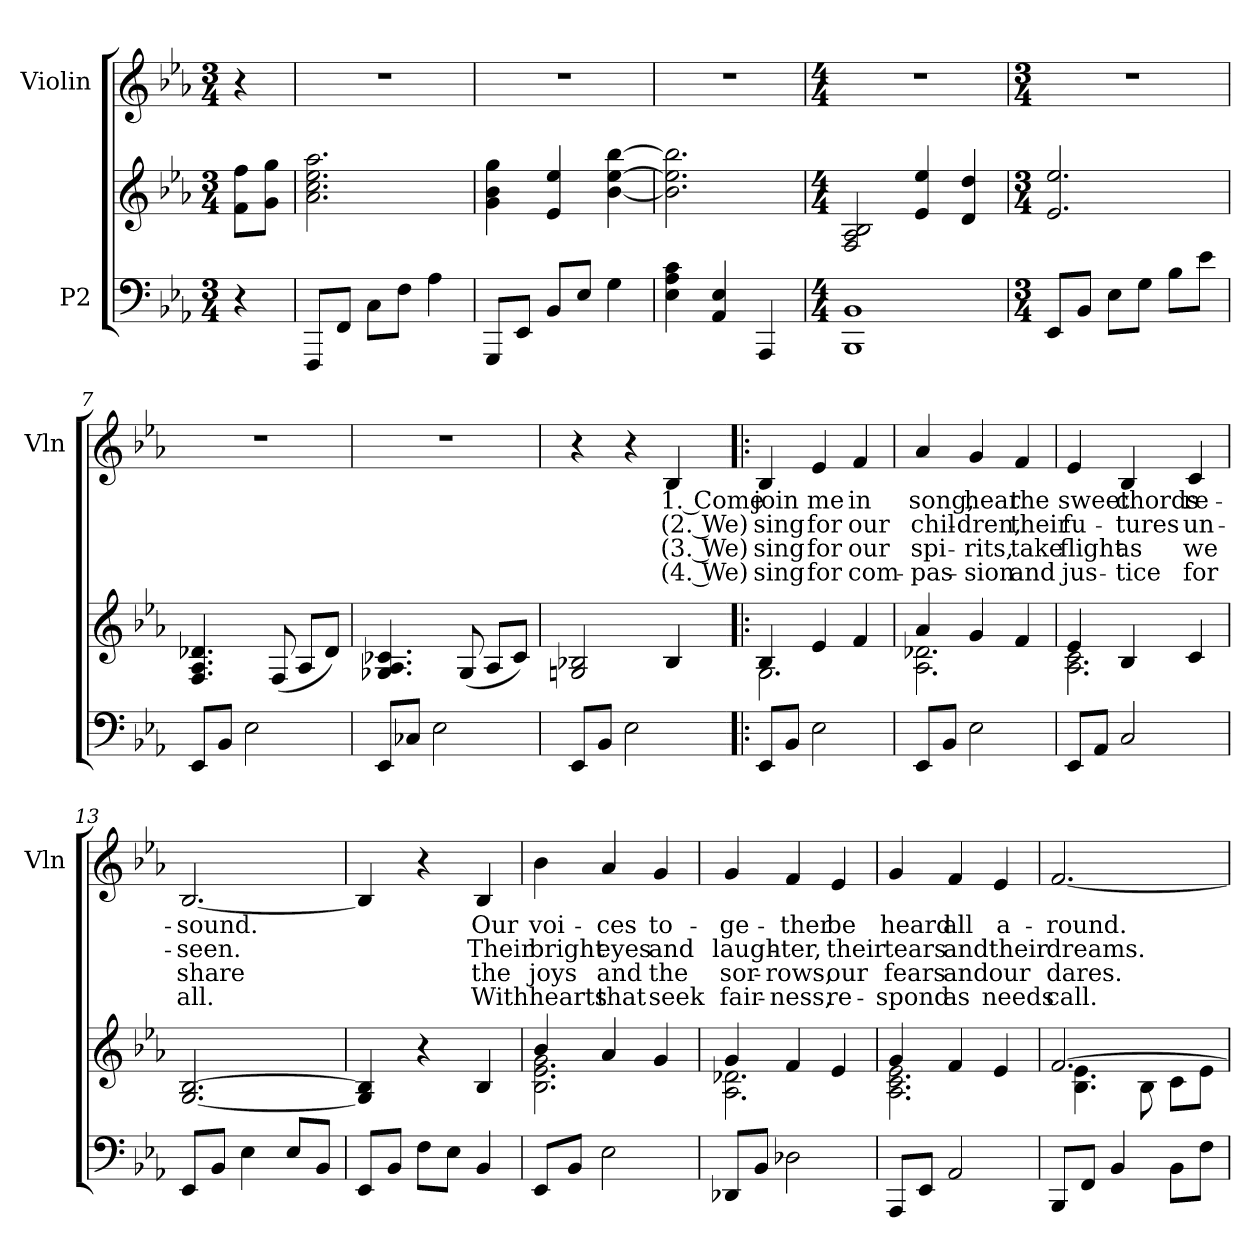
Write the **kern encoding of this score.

**kern	**kern	**kern	**text	**text	**text	**text
*part2	*part2	*part1	*part1	*part1	*part1	*part1
*staff3	*staff2	*staff1	*staff1	*staff1	*staff1	*staff1
*I"P2	*	*I"Violin	*	*	*	*
*	*	*I'Vln	*	*	*	*
*clefF4	*clefG2	*clefG2	*	*	*	*
*k[b-e-a-]	*k[b-e-a-]	*k[b-e-a-]	*	*	*	*
*E-:	*E-:	*E-:	*	*	*	*
*M3/4	*M3/4	*M3/4	*	*	*	*
*MM145	*MM145	*MM145	*	*	*	*
=1	=1	=1	=1	=1	=1	=1
4r	8f\ 8ff\L	4r	.	.	.	.
.	8g\ 8gg\J	.	.	.	.	.
=2	=2	=2	=2	=2	=2	=2
8FFF/L	2.a-\ 2.cc\ 2.ee-\ 2.aa-\	2.r	.	.	.	.
8FF/J	.	.	.	.	.	.
8C\L	.	.	.	.	.	.
8F\J	.	.	.	.	.	.
4A-\	.	.	.	.	.	.
=3	=3	=3	=3	=3	=3	=3
8GGG/L	4g\ 4b-\ 4gg\	2.r	.	.	.	.
8EE-/J	.	.	.	.	.	.
8BB-/L	4e-/ 4ee-/	.	.	.	.	.
8E-/J	.	.	.	.	.	.
4G\	[<4b-\ [>4ee-\ [>4bb-\	.	.	.	.	.
=4	=4	=4	=4	=4	=4	=4
4E-\ 4A-\ 4c\	2.b-\] 2.ee-\] 2.bb-\]	2.r	.	.	.	.
4AA-/ 4E-/	.	.	.	.	.	.
4AAA-/	.	.	.	.	.	.
=5	=5	=5	=5	=5	=5	=5
*M4/4	*M4/4	*M4/4	*	*	*	*
1BBB- 1BB-	2F/ 2A-/ 2B-/	1r	.	.	.	.
.	4e-/ 4ee-/	.	.	.	.	.
.	4d/ 4dd/	.	.	.	.	.
=6	=6	=6	=6	=6	=6	=6
*M3/4	*M3/4	*M3/4	*	*	*	*
8EE-/L	2.e-/ 2.ee-/	2.r	.	.	.	.
8BB-/J	.	.	.	.	.	.
8E-\L	.	.	.	.	.	.
8G\J	.	.	.	.	.	.
8B-\L	.	.	.	.	.	.
8e-\J	.	.	.	.	.	.
!!LO:LB:g=z
=7	=7	=7	=7	=7	=7	=7
8EE-/L	4.F/ 4.A-/ 4.d-X/	2.r	.	.	.	.
8BB-/J	.	.	.	.	.	.
2E-\	.	.	.	.	.	.
.	(<8F/	.	.	.	.	.
.	8A-/L	.	.	.	.	.
.	8d-/J)	.	.	.	.	.
=8	=8	=8	=8	=8	=8	=8
8EE-/L	4.G-X/ 4.A-/ 4.c-X/	2.r	.	.	.	.
8C-X/J	.	.	.	.	.	.
2E-\	.	.	.	.	.	.
.	(<8G-/	.	.	.	.	.
.	8A-/L	.	.	.	.	.
.	8c-/J)	.	.	.	.	.
=9	=9	=9	=9	=9	=9	=9
8EE-/L	2Gn/ 2B-X/	4r	.	.	.	.
8BB-/J	.	.	.	.	.	.
2E-\	.	4r	.	.	.	.
!	!	!	!LO:LY:b	!LO:LY:b	!LO:LY:b	!LO:LY:b
.	4B-/	4B-/	1. Come	(2. We)	(3. We)	(4. We)
=10!|:	=10!|:	=10!|:	=10!|:	=10!|:	=10!|:	=10!|:
*	*^	*	*	*	*	*
!	!	!	!	!LO:LY:b	!LO:LY:b	!LO:LY:b	!LO:LY:b
8EE-/L	4B-/	2.G\	4B-/	join	sing	sing	sing
8BB-/J	.	.	.	.	.	.	.
!	!	!	!	!LO:LY:b	!LO:LY:b	!LO:LY:b	!LO:LY:b
2E-\	4e-/	.	4e-/	me	for	for	for
!	!	!	!	!LO:LY:b	!LO:LY:b	!LO:LY:b	!LO:LY:b
.	4f/	.	4f/	in	our	our	com-
=11	=11	=11	=11	=11	=11	=11	=11
!	!	!	!	!LO:LY:b	!LO:LY:b	!LO:LY:b	!LO:LY:b
8EE-/L	4a-/	2.A-\ 2.d-X\	4a-/	song,	chil-	spi-	-pas-
8BB-/J	.	.	.	.	.	.	.
!	!	!	!	!LO:LY:b	!LO:LY:b	!LO:LY:b	!LO:LY:b
2E-\	4g/	.	4g/	hear	-dren,	-rits,	-sion
!	!	!	!	!LO:LY:b	!LO:LY:b	!LO:LY:b	!LO:LY:b
.	4f/	.	4f/	the	their	take	and
=12	=12	=12	=12	=12	=12	=12	=12
!	!	!	!	!LO:LY:b	!LO:LY:b	!LO:LY:b	!LO:LY:b
8EE-/L	4e-/	2.A-\ 2.c\	4e-/	sweet	fu-	flight	jus-
8AA-/J	.	.	.	.	.	.	.
!	!	!	!	!LO:LY:b	!LO:LY:b	!LO:LY:b	!LO:LY:b
2C/	4B-/	.	4B-/	chords	-tures	as	-tice
!	!	!	!	!LO:LY:b	!LO:LY:b	!LO:LY:b	!LO:LY:b
.	4c/	.	4c/	re-	un-	we	for
*	*v	*v	*	*	*	*	*
!!LO:LB:g=z
=13	=13	=13	=13	=13	=13	=13
!	!	!	!LO:LY:b	!LO:LY:b	!LO:LY:b	!LO:LY:b
8EE-/L	[<2.G/ [>2.B-/	[<2.B-/	-sound.	-seen.	share	all.
8BB-/J	.	.	.	.	.	.
4E-\	.	.	.	.	.	.
8E-/L	.	.	.	.	.	.
8BB-/J	.	.	.	.	.	.
=14	=14	=14	=14	=14	=14	=14
8EE-/L	4G/] 4B-/]	4B-/]	.	.	.	.
8BB-/J	.	.	.	.	.	.
8F\L	4r	4r	.	.	.	.
8E-\J	.	.	.	.	.	.
!	!	!	!LO:LY:b	!LO:LY:b	!LO:LY:b	!LO:LY:b
4BB-/	4B-/	4B-/	Our	Their	the	With
=15	=15	=15	=15	=15	=15	=15
*	*^	*	*	*	*	*
!	!	!	!	!LO:LY:b	!LO:LY:b	!LO:LY:b	!LO:LY:b
8EE-/L	4b-/	2.B-\ 2.e-\ 2.g\	4b-\	voi-	bright	joys	hearts
8BB-/J	.	.	.	.	.	.	.
!	!	!	!	!LO:LY:b	!LO:LY:b	!LO:LY:b	!LO:LY:b
2E-\	4a-/	.	4a-/	-ces	eyes	and	that
!	!	!	!	!LO:LY:b	!LO:LY:b	!LO:LY:b	!LO:LY:b
.	4g/	.	4g/	to-	and	the	seek
=16	=16	=16	=16	=16	=16	=16	=16
!	!	!	!	!LO:LY:b	!LO:LY:b	!LO:LY:b	!LO:LY:b
8DD-X/L	4g/	2.A-\ 2.d-X\	4g/	-ge-	laugh-	sor-	fair-
8BB-/J	.	.	.	.	.	.	.
!	!	!	!	!LO:LY:b	!LO:LY:b	!LO:LY:b	!LO:LY:b
2D-X\	4f/	.	4f/	-ther	-ter,	-rows,	-ness,
!	!	!	!	!LO:LY:b	!LO:LY:b	!LO:LY:b	!LO:LY:b
.	4e-/	.	4e-/	be	their	our	re-
=17	=17	=17	=17	=17	=17	=17	=17
!	!	!	!	!LO:LY:b	!LO:LY:b	!LO:LY:b	!LO:LY:b
8AAA-/L	4g/	2.A-\ 2.c\ 2.e-\	4g/	heard	tears	fears	-spond
8EE-/J	.	.	.	.	.	.	.
!	!	!	!	!LO:LY:b	!LO:LY:b	!LO:LY:b	!LO:LY:b
2AA-/	4f/	.	4f/	all	and	and	as
!	!	!	!	!LO:LY:b	!LO:LY:b	!LO:LY:b	!LO:LY:b
.	4e-/	.	4e-/	a-	their	our	needs
=18	=18	=18	=18	=18	=18	=18	=18
!	!	!	!	!LO:LY:b	!LO:LY:b	!LO:LY:b	!LO:LY:b
8BBB-/L	[>2.f/	4.B-\ 4.e-\	[<2.f/	-round.	dreams.	dares.	call.
8FF/J	.	.	.	.	.	.	.
4BB-/	.	.	.	.	.	.	.
.	.	8B-\	.	.	.	.	.
8BB-\L	.	8c\L	.	.	.	.	.
8F\J	.	8e-\J	.	.	.	.	.
*	*v	*v	*	*	*	*	*
=	=	=	=	=	=	=
*-	*-	*-	*-	*-	*-	*-
